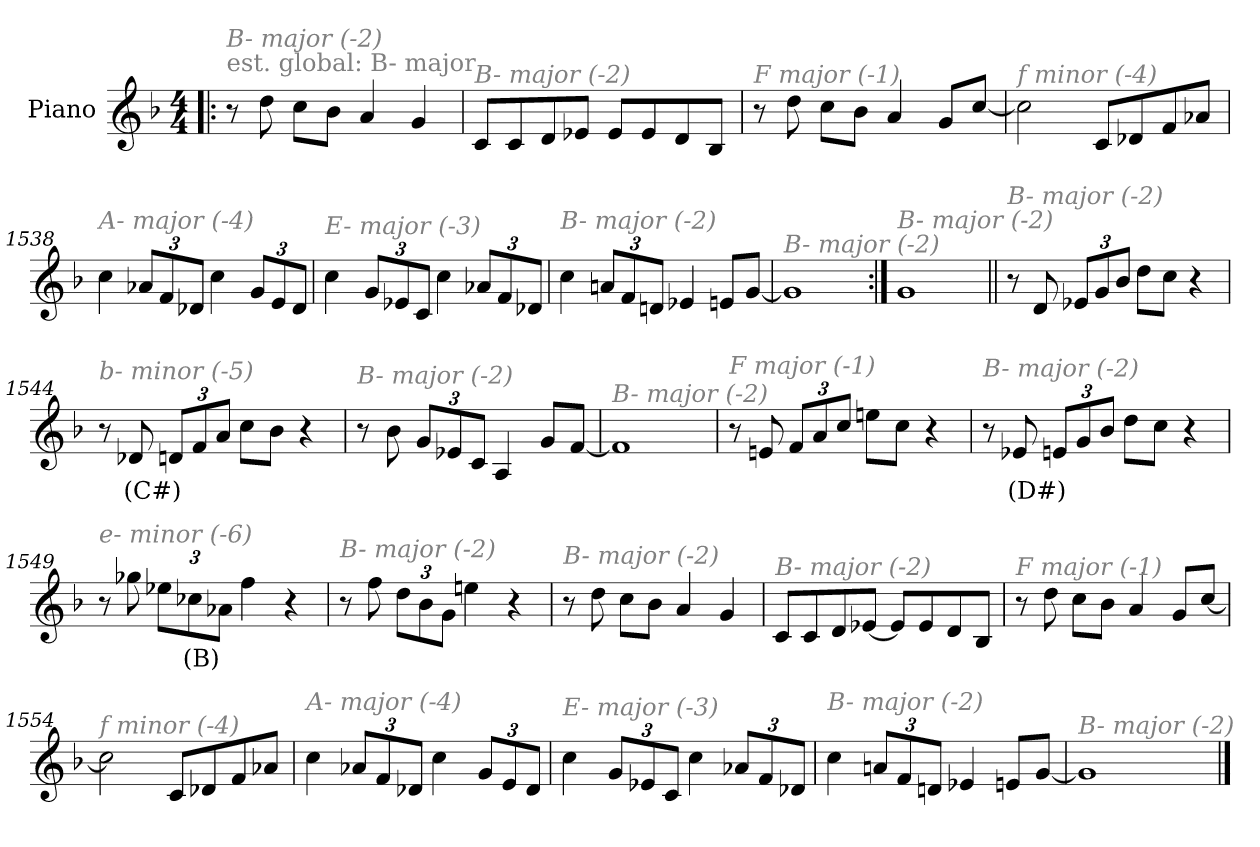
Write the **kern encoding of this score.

**kern	**text
*part1	*part1
*staff1	*staff1
*I"Piano	*
*I'Pno.	*
*clefG2	*
*k[b-]	*
*M4/4	*
=1!|:	=1!|:
!LO:TX:a:color=#808080:t=est. global&colon; B- major	!
!LO:TX:i:color=#808080:t=B- major (-2)	!
8r	.
8dd\	.
8cc\L	.
8b-\J	.
4a/	.
4g/	.
=1535	=1535
!LO:TX:i:color=#808080:t=B- major (-2)	!
8c/L	.
8c/	.
8d/	.
8e-X/J	.
8e-/L	.
8e-/	.
8d/	.
8B-/J	.
=1536	=1536
!LO:TX:i:color=#808080:t=F major (-1)	!
8r	.
8dd\	.
8cc\L	.
8b-\J	.
4a/	.
8g/L	.
[8cc/J	.
=1537	=1537
!LO:TX:i:color=#808080:t=f minor (-4)	!
2cc\]	.
8c/L	.
8d-X/	.
8f/	.
8a-X/J	.
!!LO:LB:g=z
=1538	=1538
!LO:TX:i:color=#808080:t=A- major (-4)	!
4cc\	.
*Xbrackettup	*
12a-X/L	.
12f/	.
12d-X/J	.
4cc\	.
12g/L	.
12e/	.
12d-/J	.
=1539	=1539
!LO:TX:i:color=#808080:t=E- major (-3)	!
4cc\	.
12g/L	.
12e-X/	.
12c/J	.
4cc\	.
12a-X/L	.
12f/	.
12d-X/J	.
=1540	=1540
!LO:TX:i:color=#808080:t=B- major (-2)	!
4cc\	.
12an/L	.
12f/	.
12dn/J	.
4e-X/	.
8en/L	.
[8g/J	.
=1541	=1541
!LO:TX:i:color=#808080:t=B- major (-2)	!
1g]	.
=1542:|!	=1542:|!
!LO:TX:i:color=#808080:t=B- major (-2)	!
1g	.
!!LO:LB:g=z
=1543||	=1543||
!LO:TX:i:color=#808080:t=B- major (-2)	!
8r	.
8d/	.
12e-X/L	.
12g/	.
12b-/J	.
8dd\L	.
8cc\J	.
4r	.
=1544	=1544
!LO:TX:i:color=#808080:t=b- minor (-5)	!
8r	.
8d-Xi/	(C#)
12d/L	.
12f/	.
12a/J	.
8cc\L	.
8b-\J	.
4r	.
=1545	=1545
!LO:TX:i:color=#808080:t=B- major (-2)	!
8r	.
8b-\	.
12g/L	.
12e-X/	.
12c/J	.
4A/	.
8g/L	.
[8f/J	.
=1546	=1546
!LO:TX:i:color=#808080:t=B- major (-2)	!
1f]	.
!!LO:LB:g=z
=1547	=1547
!LO:TX:i:color=#808080:t=F major (-1)	!
8r	.
8en/	.
12f/L	.
12a/	.
12cc/J	.
8een\L	.
8cc\J	.
4r	.
=1548	=1548
!LO:TX:i:color=#808080:t=B- major (-2)	!
8r	.
8e-Xi/	(D#)
12e/L	.
12g/	.
12b-/J	.
8dd\L	.
8cc\J	.
4r	.
=1549	=1549
!LO:TX:i:color=#808080:t=e- minor (-6)	!
8r	.
8gg-X\	.
12ee-X\L	.
12cc-Xi\	(B)
12a-X\J	.
4ff\	.
4r	.
=1550	=1550
!LO:TX:i:color=#808080:t=B- major (-2)	!
8r	.
8ff\	.
12dd\L	.
12b-\	.
12g\J	.
4een\	.
4r	.
!!LO:LB:g=z
=1551	=1551
!LO:TX:i:color=#808080:t=B- major (-2)	!
8r	.
8dd\	.
8cc\L	.
8b-\J	.
4a/	.
4g/	.
=1552	=1552
!LO:TX:i:color=#808080:t=B- major (-2)	!
8c/L	.
8c/	.
8d/	.
[8e-X/J	.
8e-/L]	.
8e-/	.
8d/	.
8B-/J	.
=1553	=1553
!LO:TX:i:color=#808080:t=F major (-1)	!
8r	.
8dd\	.
8cc\L	.
8b-\J	.
4a/	.
8g/L	.
[8cc/J	.
=1554	=1554
!LO:TX:i:color=#808080:t=f minor (-4)	!
2cc\]	.
8c/L	.
8d-X/	.
8f/	.
8a-X/J	.
!!LO:LB:g=z
=1555	=1555
!LO:TX:i:color=#808080:t=A- major (-4)	!
4cc\	.
12a-X/L	.
12f/	.
12d-X/J	.
4cc\	.
12g/L	.
12e/	.
12d-/J	.
=1556	=1556
!LO:TX:i:color=#808080:t=E- major (-3)	!
4cc\	.
12g/L	.
12e-X/	.
12c/J	.
4cc\	.
12a-X/L	.
12f/	.
12d-X/J	.
=1557	=1557
!LO:TX:i:color=#808080:t=B- major (-2)	!
4cc\	.
12an/L	.
12f/	.
12dn/J	.
4e-X/	.
8en/L	.
[8g/J	.
=1558	=1558
!LO:TX:i:color=#808080:t=B- major (-2)	!
1g]	.
==	==
*-	*-
